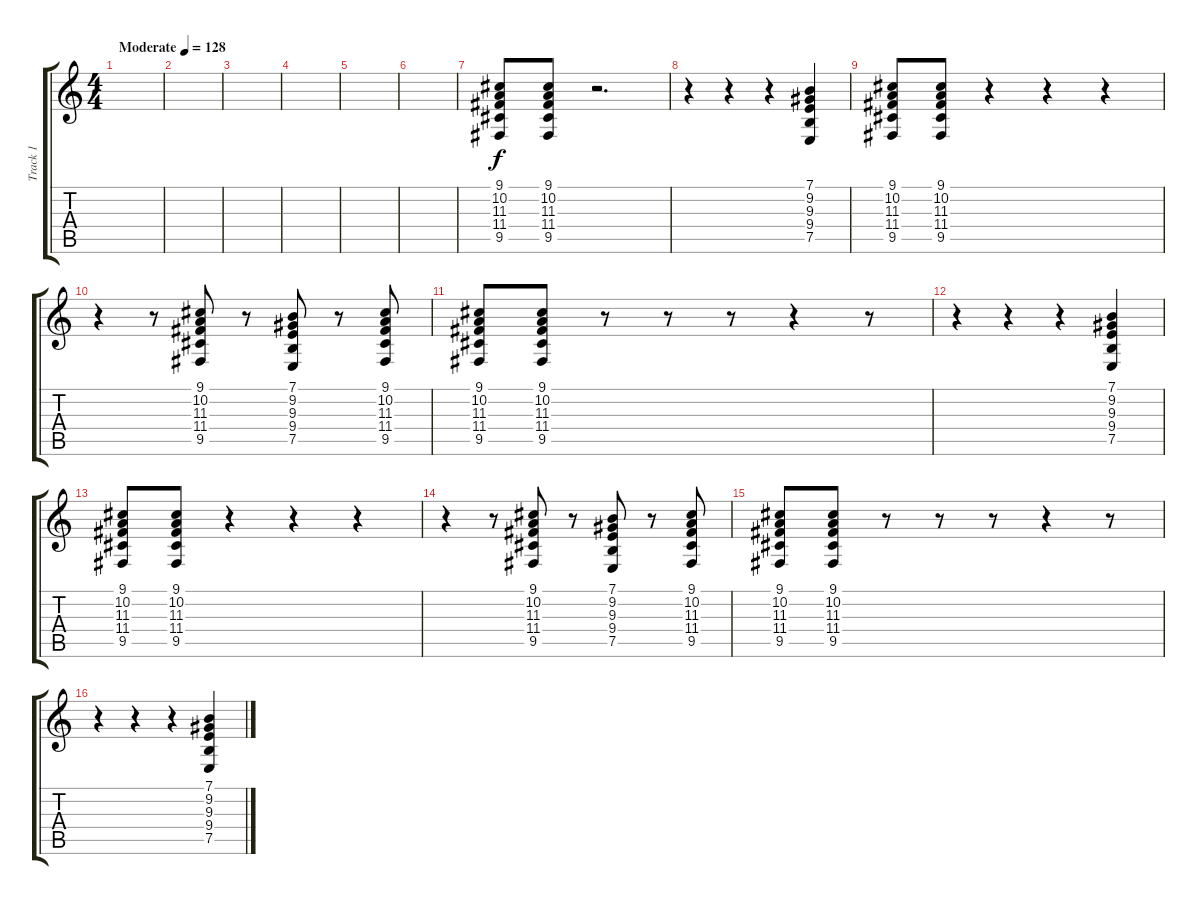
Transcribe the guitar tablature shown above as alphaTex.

\track ("Track 1" "Track 1") {instrument lead2sawtooth}
\staff {score tabs}
\tuning (E4 B3 G3 D3 A2 E2) {hide}
\ts (4 4)
\tempo (128 "Moderate")
\clef g2
\ks c
|
|
|
|
|
|
(9.1 10.2 11.3 11.4 9.5).8 (9.1 10.2 11.3 11.4 9.5).8 r.2{d} |
r.4 r.4 r.4 (7.1 9.2 9.3 9.4 7.5).4 |
(9.1 10.2 11.3 11.4 9.5).8 (9.1 10.2 11.3 11.4 9.5).8 r.4 r.4 r.4 |
r.4 r.8 (9.1 10.2 11.3 11.4 9.5).8 r.8 (7.1 9.2 9.3 9.4 7.5).8 r.8 (9.1 10.2 11.3 11.4 9.5).8 |
(9.1 10.2 11.3 11.4 9.5).8 (9.1 10.2 11.3 11.4 9.5).8 r.8 r.8 r.8 r.4 r.8 |
r.4 r.4 r.4 (7.1 9.2 9.3 9.4 7.5).4 |
(9.1 10.2 11.3 11.4 9.5).8 (9.1 10.2 11.3 11.4 9.5).8 r.4 r.4 r.4 |
r.4 r.8 (9.1 10.2 11.3 11.4 9.5).8 r.8 (7.1 9.2 9.3 9.4 7.5).8 r.8 (9.1 10.2 11.3 11.4 9.5).8 |
(9.1 10.2 11.3 11.4 9.5).8 (9.1 10.2 11.3 11.4 9.5).8 r.8 r.8 r.8 r.4 r.8 |
r.4 r.4 r.4 (7.1 9.2 9.3 9.4 7.5).4
